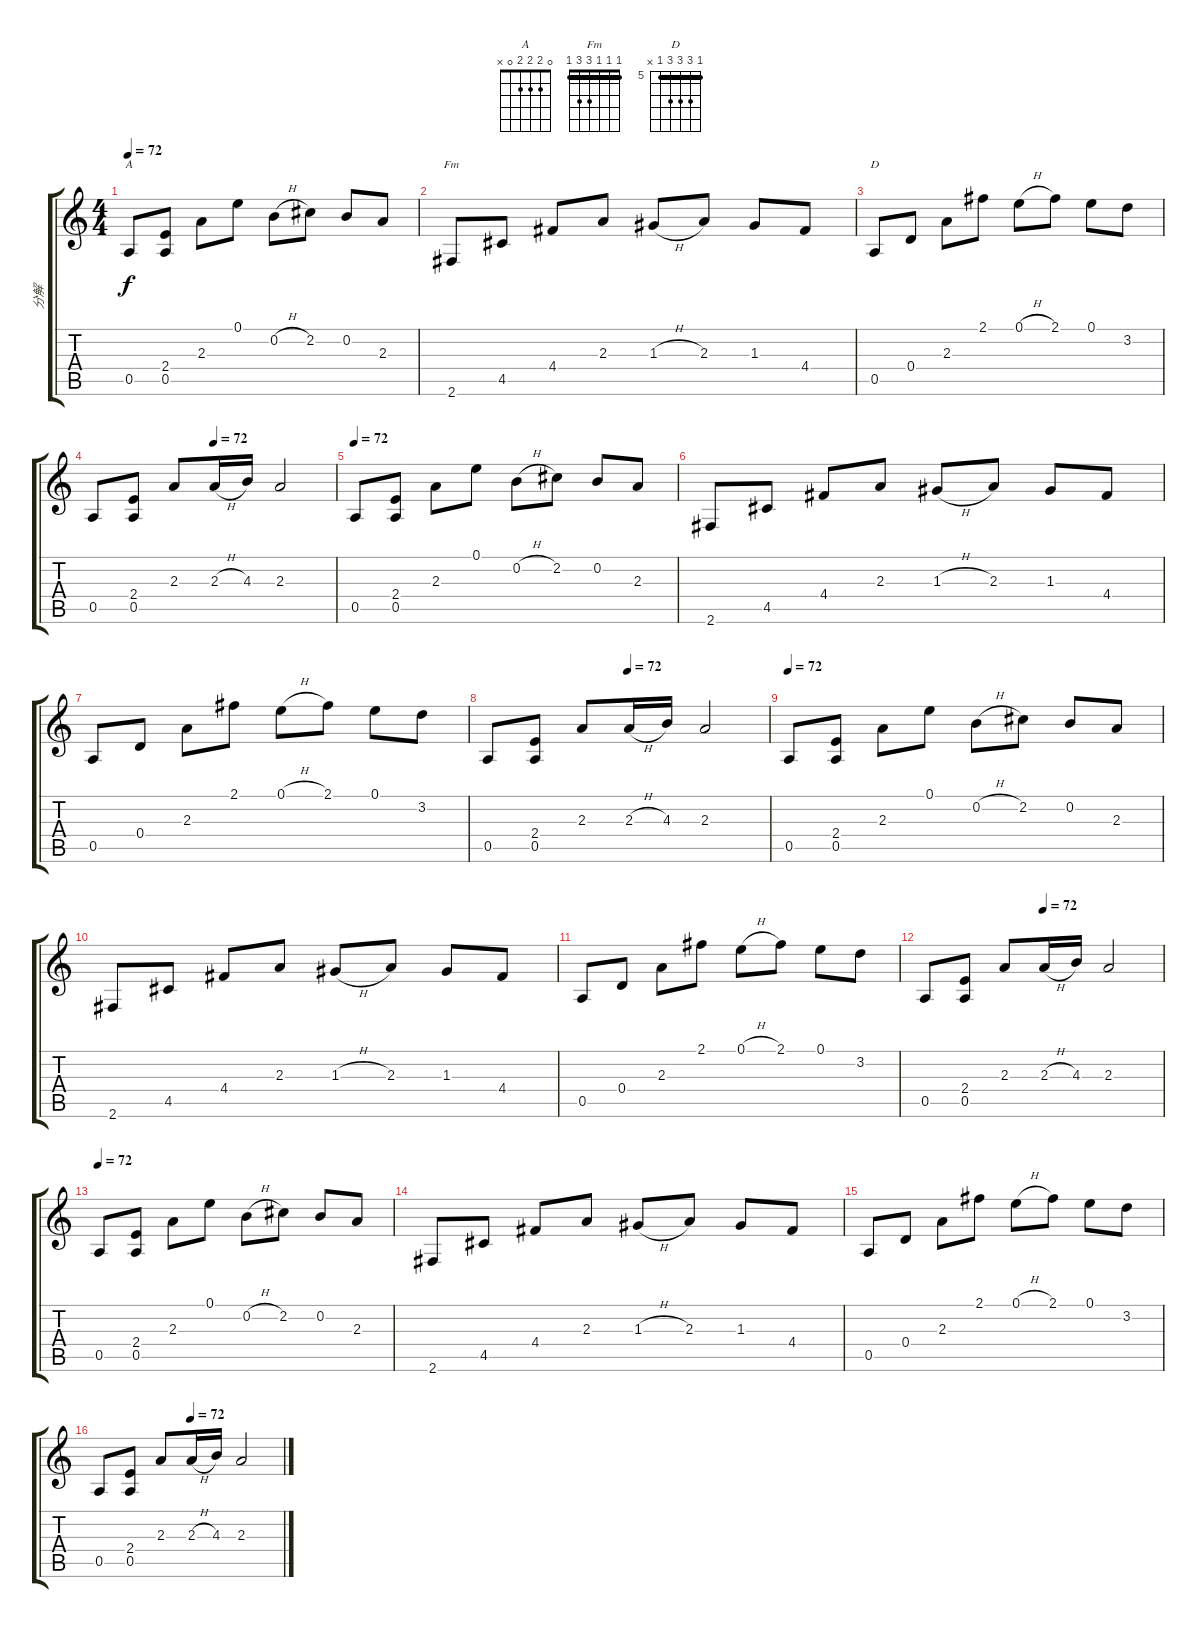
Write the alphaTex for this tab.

\track ("分解" "分解") {instrument acousticguitarsteel}
\staff {score tabs}
\tuning (E4 B3 G3 D3 A2 E2) {hide}
\chord ("A" 0 2 2 2 0 x)
\chord ("Fm" 1 1 1 3 3 1) {barre 1}
\chord ("D" 5 7 7 7 5 x) {firstfret 5 barre 5}
\ts (4 4)
\tempo 72
\clef g2
\ks c
0.5.8{ch "A" dy f} (2.4 0.5).8 2.3.8 0.1.8 0.2{h}.8 2.2.8 0.2.8 2.3.8 |
2.6.8{ch "Fm"} 4.5.8 4.4.8 2.3.8 1.3{h}.8 2.3.8 1.3.8 4.4.8 |
0.5.8{ch "D"} 0.4.8 2.3.8 2.1.8 0.1{h}.8 2.1.8 0.1.8 3.2.8 |
\tempo (72 0.5)
0.5.8 (2.4 0.5).8 2.3.8 2.3{h}.16 4.3.16 2.3.2 |
\tempo 72
0.5.8 (2.4 0.5).8 2.3.8 0.1.8 0.2{h}.8 2.2.8 0.2.8 2.3.8 |
2.6.8 4.5.8 4.4.8 2.3.8 1.3{h}.8 2.3.8 1.3.8 4.4.8 |
0.5.8 0.4.8{txt ""} 2.3.8 2.1.8 0.1{h}.8 2.1.8 0.1.8 3.2.8 |
\tempo (72 0.5)
0.5.8 (2.4 0.5).8 2.3.8 2.3{h}.16 4.3.16 2.3.2 |
\tempo 72
0.5.8 (2.4 0.5).8 2.3.8 0.1.8 0.2{h}.8 2.2.8 0.2.8 2.3.8 |
2.6.8 4.5.8 4.4.8 2.3.8 1.3{h}.8 2.3.8 1.3.8 4.4.8 |
0.5.8 0.4.8 2.3.8 2.1.8 0.1{h}.8 2.1.8 0.1.8 3.2.8 |
\tempo (72 0.5)
0.5.8 (2.4 0.5).8 2.3.8 2.3{h}.16 4.3.16 2.3.2 |
\tempo 72
0.5.8 (2.4 0.5).8 2.3.8 0.1.8 0.2{h}.8 2.2.8 0.2.8 2.3.8 |
2.6.8 4.5.8 4.4.8 2.3.8 1.3{h}.8 2.3.8 1.3.8 4.4.8 |
0.5.8 0.4.8 2.3.8 2.1.8 0.1{h}.8 2.1.8 0.1.8 3.2.8 |
\tempo (72 0.5)
0.5.8 (2.4 0.5).8 2.3.8 2.3{h}.16 4.3.16 2.3.2
